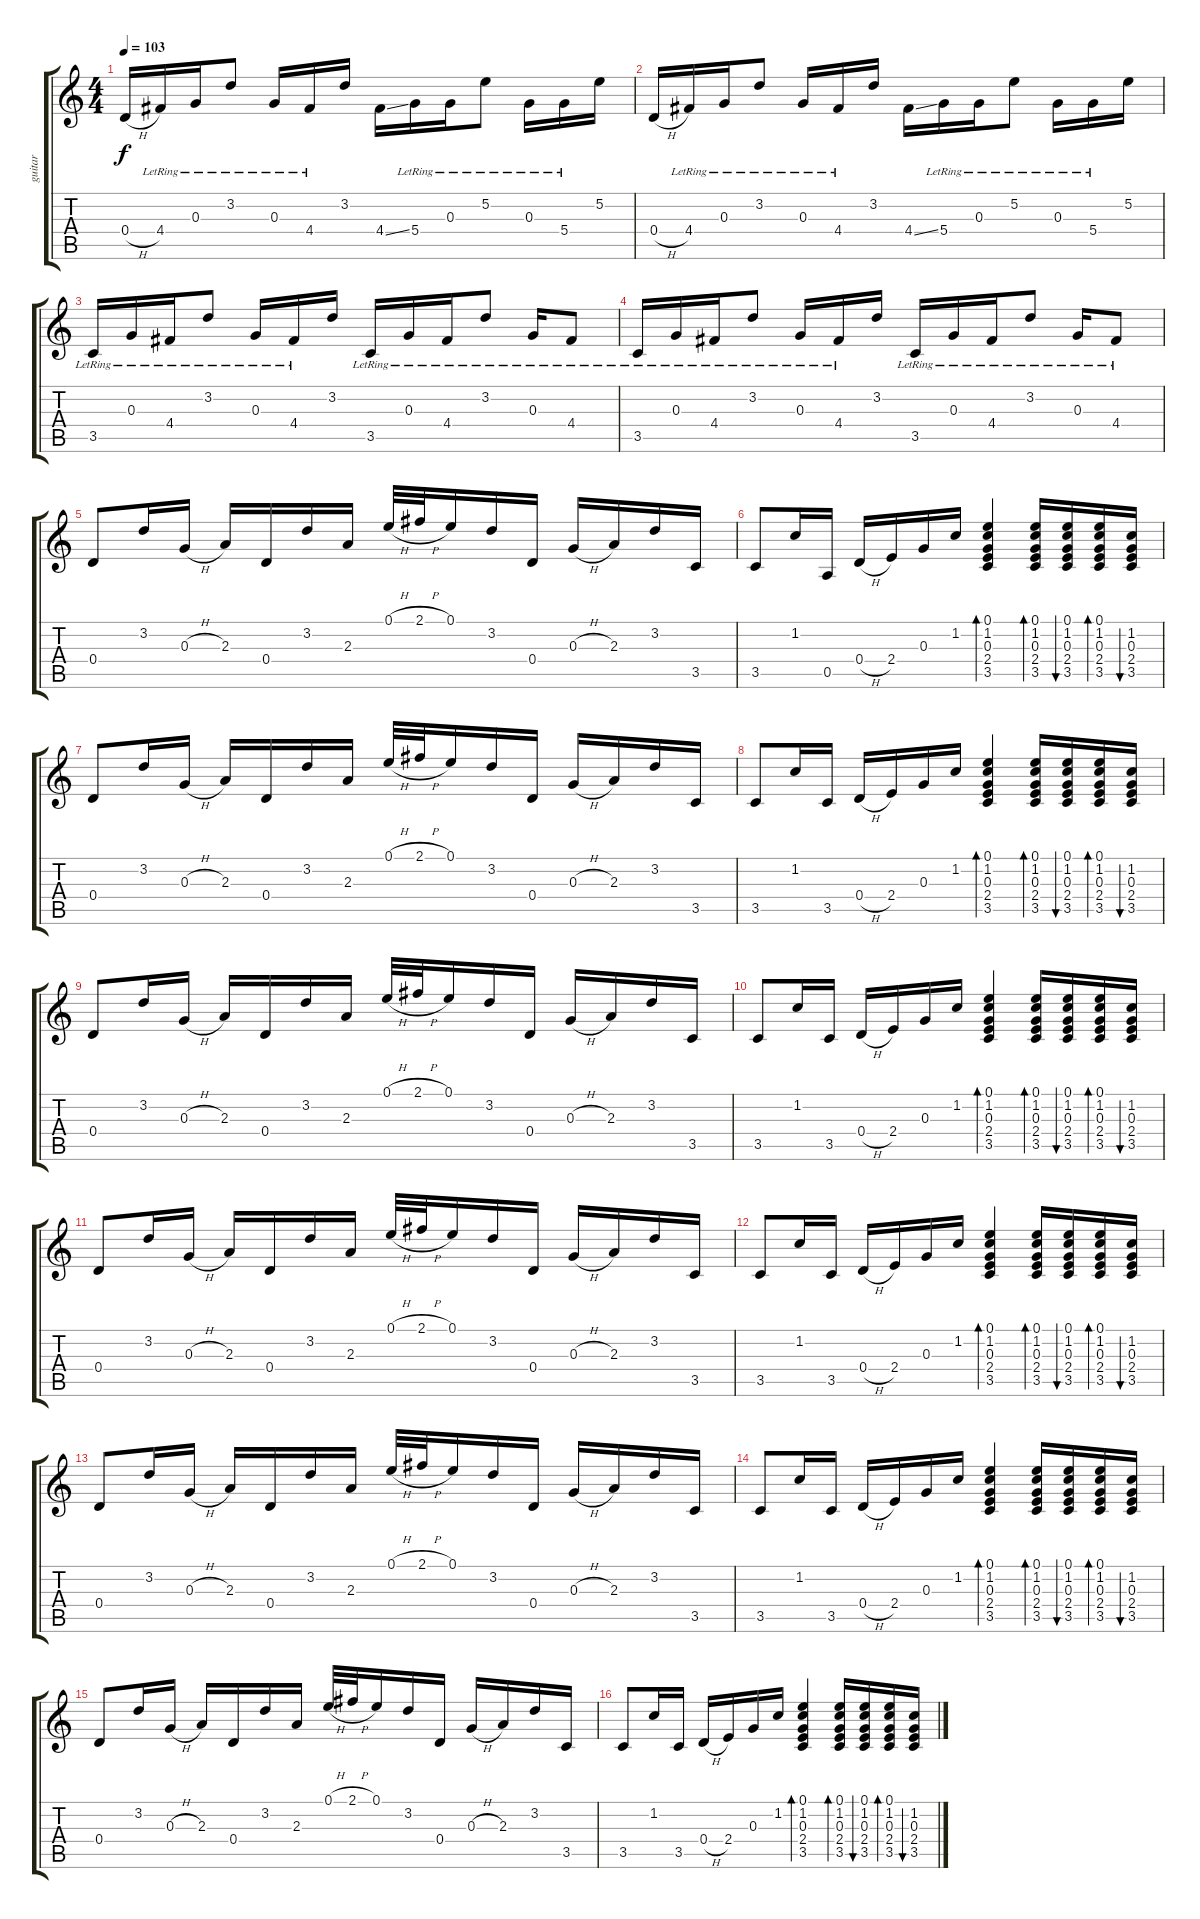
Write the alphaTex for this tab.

\track ("guitar" "guitar") {instrument acousticguitarsteel}
\staff {score tabs}
\tuning (E4 B3 G3 D3 A2 E2) {hide}
\ts (4 4)
\tempo 103
\clef g2
\ks c
0.4{h}.16{dy f} 4.4{lr}.16 0.3{lr}.16 3.2{lr}.8 0.3{lr}.16 4.4{lr}.16 3.2.16 4.4{ss}.16 5.4{lr}.16 0.3{lr}.16 5.2{lr}.8 0.3{lr}.16 5.4{lr}.16 5.2.16 |
0.4{h}.16 4.4{lr}.16 0.3{lr}.16 3.2{lr}.8 0.3{lr}.16 4.4{lr}.16 3.2.16 4.4{ss}.16 5.4{lr}.16 0.3{lr}.16 5.2{lr}.8 0.3{lr}.16 5.4{lr}.16 5.2.16 |
3.5{lr}.16 0.3{lr}.16 4.4{lr}.16 3.2{lr}.8 0.3{lr}.16 4.4{lr}.16 3.2.16 3.5{lr}.16 0.3{lr}.16 4.4{lr}.16 3.2{lr}.8 0.3{lr}.16 4.4{lr}.8 |
3.5{lr}.16 0.3{lr}.16 4.4{lr}.16 3.2{lr}.8 0.3{lr}.16 4.4{lr}.16 3.2.16 3.5{lr}.16 0.3{lr}.16 4.4{lr}.16 3.2{lr}.8 0.3{lr}.16 4.4{lr}.8 |
0.4.8 3.2.16 0.3{h}.16 2.3.16 0.4.16 3.2.16 2.3.16 0.1{h}.32 2.1{h}.32 0.1.16 3.2.16 0.4.16 0.3{h}.16 2.3.16 3.2.16 3.5.16 |
3.5.8 1.2.16 0.5.16 0.4{h}.16 2.4.16 0.3.16 1.2.16 (0.1 1.2 0.3 2.4 3.5).4{bd 60} (0.1 1.2 0.3 2.4 3.5).16{bd 60 volume 6} (0.1 1.2 0.3 2.4 3.5).16{bu 60} (0.1 1.2 0.3 2.4 3.5).16{bd 60} (1.2 0.3 2.4 3.5).16{bu 60} |
0.4.8{volume 12} 3.2.16 0.3{h}.16 2.3.16 0.4.16 3.2.16 2.3.16 0.1{h}.32 2.1{h}.32 0.1.16 3.2.16 0.4.16 0.3{h}.16 2.3.16 3.2.16 3.5.16 |
3.5.8 1.2.16 3.5.16 0.4{h}.16 2.4.16 0.3.16 1.2.16 (0.1 1.2 0.3 2.4 3.5).4{bd 60} (0.1 1.2 0.3 2.4 3.5).16{bd 60 volume 6} (0.1 1.2 0.3 2.4 3.5).16{bu 60} (0.1 1.2 0.3 2.4 3.5).16{bd 60} (1.2 0.3 2.4 3.5).16{bu 60} |
0.4.8{volume 12} 3.2.16 0.3{h}.16 2.3.16 0.4.16 3.2.16 2.3.16 0.1{h}.32 2.1{h}.32 0.1.16 3.2.16 0.4.16 0.3{h}.16 2.3.16 3.2.16 3.5.16 |
3.5.8 1.2.16 3.5.16 0.4{h}.16 2.4.16 0.3.16 1.2.16 (0.1 1.2 0.3 2.4 3.5).4{bd 60} (0.1 1.2 0.3 2.4 3.5).16{bd 60 volume 6} (0.1 1.2 0.3 2.4 3.5).16{bu 60} (0.1 1.2 0.3 2.4 3.5).16{bd 60} (1.2 0.3 2.4 3.5).16{bu 60} |
0.4.8{volume 12} 3.2.16 0.3{h}.16 2.3.16 0.4.16 3.2.16 2.3.16 0.1{h}.32 2.1{h}.32 0.1.16 3.2.16 0.4.16 0.3{h}.16 2.3.16 3.2.16 3.5.16 |
3.5.8 1.2.16 3.5.16 0.4{h}.16 2.4.16 0.3.16 1.2.16 (0.1 1.2 0.3 2.4 3.5).4{bd 60} (0.1 1.2 0.3 2.4 3.5).16{bd 60 volume 6} (0.1 1.2 0.3 2.4 3.5).16{bu 60} (0.1 1.2 0.3 2.4 3.5).16{bd 60} (1.2 0.3 2.4 3.5).16{bu 60} |
0.4.8{volume 12} 3.2.16 0.3{h}.16 2.3.16 0.4.16 3.2.16 2.3.16 0.1{h}.32 2.1{h}.32 0.1.16 3.2.16 0.4.16 0.3{h}.16 2.3.16 3.2.16 3.5.16 |
3.5.8 1.2.16 3.5.16 0.4{h}.16 2.4.16 0.3.16 1.2.16 (0.1 1.2 0.3 2.4 3.5).4{bd 60} (0.1 1.2 0.3 2.4 3.5).16{bd 60 volume 6} (0.1 1.2 0.3 2.4 3.5).16{bu 60} (0.1 1.2 0.3 2.4 3.5).16{bd 60} (1.2 0.3 2.4 3.5).16{bu 60} |
0.4.8{volume 12} 3.2.16 0.3{h}.16 2.3.16 0.4.16 3.2.16 2.3.16 0.1{h}.32 2.1{h}.32 0.1.16 3.2.16 0.4.16 0.3{h}.16 2.3.16 3.2.16 3.5.16 |
3.5.8 1.2.16 3.5.16 0.4{h}.16 2.4.16 0.3.16 1.2.16 (0.1 1.2 0.3 2.4 3.5).4{bd 60} (0.1 1.2 0.3 2.4 3.5).16{bd 60 volume 6} (0.1 1.2 0.3 2.4 3.5).16{bu 60} (0.1 1.2 0.3 2.4 3.5).16{bd 60} (1.2 0.3 2.4 3.5).16{bu 60}
